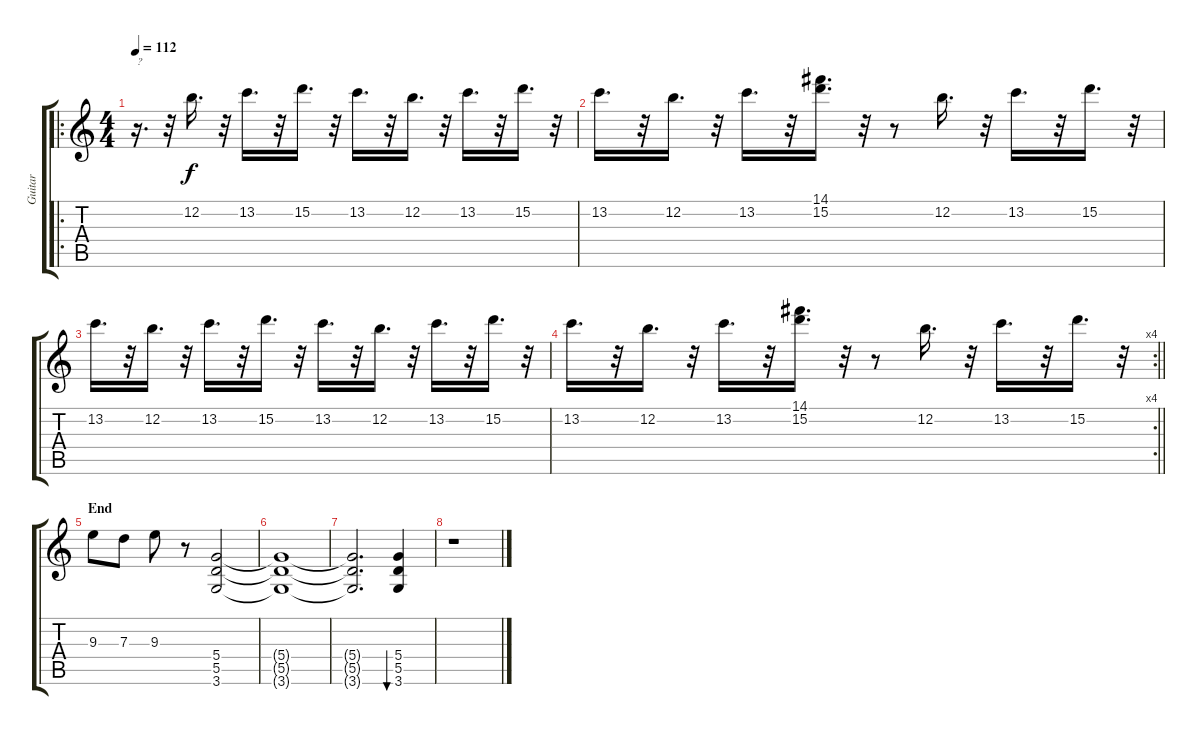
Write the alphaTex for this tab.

\track ("Guitar" "Guitar") {instrument overdrivenguitar}
\staff {score tabs}
\tuning (E4 B3 G3 D3 A2 E2) {hide}
\ro
\ts (4 4)
\tempo 112
\clef g2
\ks c
r.16{d txt "?" dy f} r.32 12.2.16{d} r.32 13.2.16{d} r.32 15.2.16{d} r.32 13.2.16{d} r.32 12.2.16{d} r.32 13.2.16{d} r.32 15.2.16{d} r.32 |
13.2.16{d} r.32 12.2.16{d} r.32 13.2.16{d} r.32 (14.1 15.2).16{d} r.32 r.8 12.2.16{d} r.32 13.2.16{d} r.32 15.2.16{d} r.32 |
13.2.16{d} r.32 12.2.16{d} r.32 13.2.16{d} r.32 15.2.16{d} r.32 13.2.16{d} r.32 12.2.16{d} r.32 13.2.16{d} r.32 15.2.16{d} r.32 |
\rc 4
\barLineRight lightlight
13.2.16{d} r.32 12.2.16{d} r.32 13.2.16{d} r.32 (14.1 15.2).16{d} r.32 r.8 12.2.16{d} r.32 13.2.16{d} r.32 15.2.16{d} r.32 |
\section ("" "End")
9.3.8 7.3.8 9.3.8 r.8 (5.4 5.5 3.6).2 |
(5.4{t} 5.5{t} 3.6{t}).1 |
(5.4{t} 5.5{t} 3.6{t}).2{d} (5.4 5.5 3.6).4{bu 60} |
r.1
